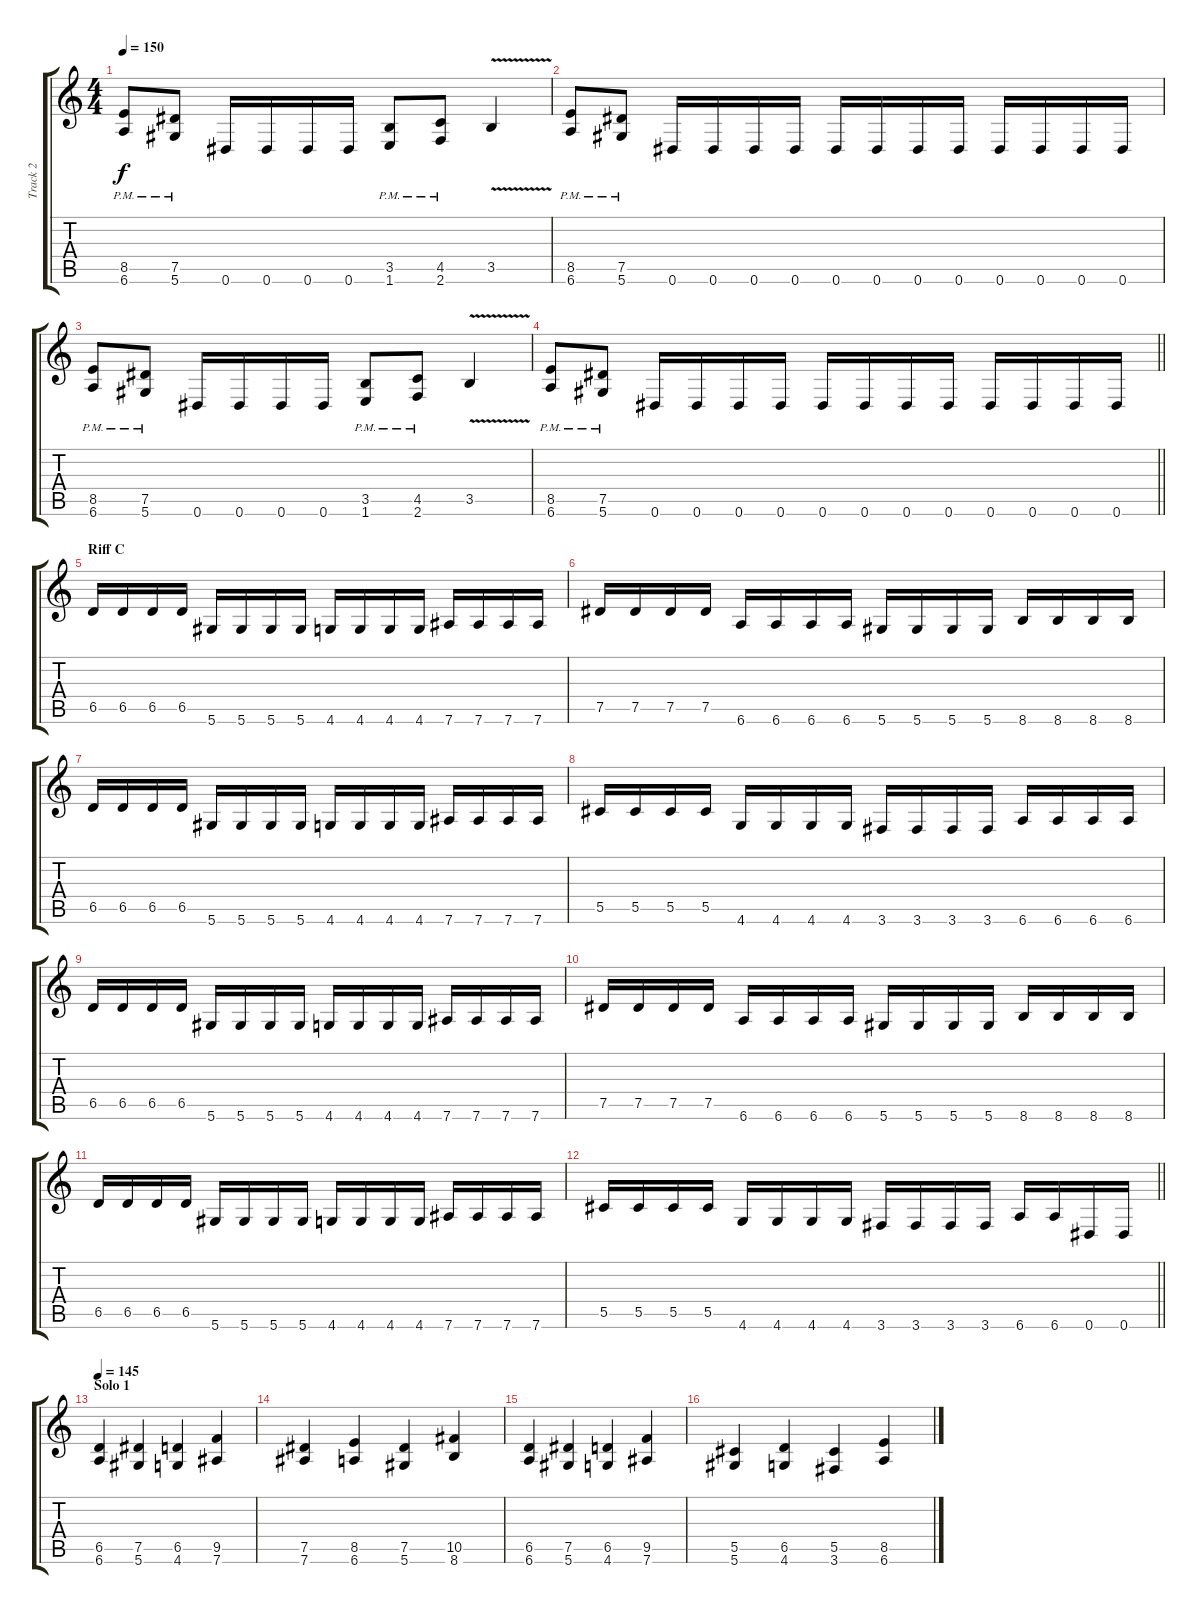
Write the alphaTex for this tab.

\track ("Track 2" "Track 2") {instrument distortionguitar}
\staff {score tabs}
\tuning (Eb4 Bb3 Gb3 Db3 Ab2 Eb2) {hide}
\ts (4 4)
\tempo 150
\clef g2
\ks c
(8.5{pm} 6.6{pm}).8{dy f} (7.5{pm} 5.6{pm}).8 0.6.16 0.6.16 0.6.16 0.6.16 (3.5{pm} 1.6{pm}).8 (4.5{pm} 2.6{pm}).8 3.5{v}.4 |
(8.5{pm} 6.6{pm}).8 (7.5{pm} 5.6{pm}).8 0.6.16 0.6.16 0.6.16 0.6.16 0.6.16 0.6.16 0.6.16 0.6.16 0.6.16 0.6.16 0.6.16 0.6.16 |
(8.5{pm} 6.6{pm}).8 (7.5{pm} 5.6{pm}).8 0.6.16 0.6.16 0.6.16 0.6.16 (3.5{pm} 1.6{pm}).8 (4.5{pm} 2.6{pm}).8 3.5{v}.4 |
\barLineRight lightlight
(8.5{pm} 6.6{pm}).8 (7.5{pm} 5.6{pm}).8 0.6.16 0.6.16 0.6.16 0.6.16 0.6.16 0.6.16 0.6.16 0.6.16 0.6.16 0.6.16 0.6.16 0.6.16 |
\section ("" "Riff C")
6.5.16 6.5.16 6.5.16 6.5.16 5.6.16 5.6.16 5.6.16 5.6.16 4.6.16 4.6.16 4.6.16 4.6.16 7.6.16 7.6.16 7.6.16 7.6.16 |
7.5.16 7.5.16 7.5.16 7.5.16 6.6.16 6.6.16 6.6.16 6.6.16 5.6.16 5.6.16 5.6.16 5.6.16 8.6.16 8.6.16 8.6.16 8.6.16 |
6.5.16 6.5.16 6.5.16 6.5.16 5.6.16 5.6.16 5.6.16 5.6.16 4.6.16 4.6.16 4.6.16 4.6.16 7.6.16 7.6.16 7.6.16 7.6.16 |
5.5.16 5.5.16 5.5.16 5.5.16 4.6.16 4.6.16 4.6.16 4.6.16 3.6.16 3.6.16 3.6.16 3.6.16 6.6.16 6.6.16 6.6.16 6.6.16 |
6.5.16 6.5.16 6.5.16 6.5.16 5.6.16 5.6.16 5.6.16 5.6.16 4.6.16 4.6.16 4.6.16 4.6.16 7.6.16 7.6.16 7.6.16 7.6.16 |
7.5.16 7.5.16 7.5.16 7.5.16 6.6.16 6.6.16 6.6.16 6.6.16 5.6.16 5.6.16 5.6.16 5.6.16 8.6.16 8.6.16 8.6.16 8.6.16 |
6.5.16 6.5.16 6.5.16 6.5.16 5.6.16 5.6.16 5.6.16 5.6.16 4.6.16 4.6.16 4.6.16 4.6.16 7.6.16 7.6.16 7.6.16 7.6.16 |
\barLineRight lightlight
5.5.16 5.5.16 5.5.16 5.5.16 4.6.16 4.6.16 4.6.16 4.6.16 3.6.16 3.6.16 3.6.16 3.6.16 6.6.16 6.6.16 0.6.16 0.6.16 |
\section ("" "Solo 1")
\tempo 145
(6.5 6.6).4 (7.5 5.6).4 (6.5 4.6).4 (9.5 7.6).4 |
(7.5 7.6).4 (8.5 6.6).4 (7.5 5.6).4 (10.5 8.6).4 |
(6.5 6.6).4 (7.5 5.6).4 (6.5 4.6).4 (9.5 7.6).4 |
(5.5 5.6).4 (6.5 4.6).4 (5.5 3.6).4 (8.5 6.6).4
